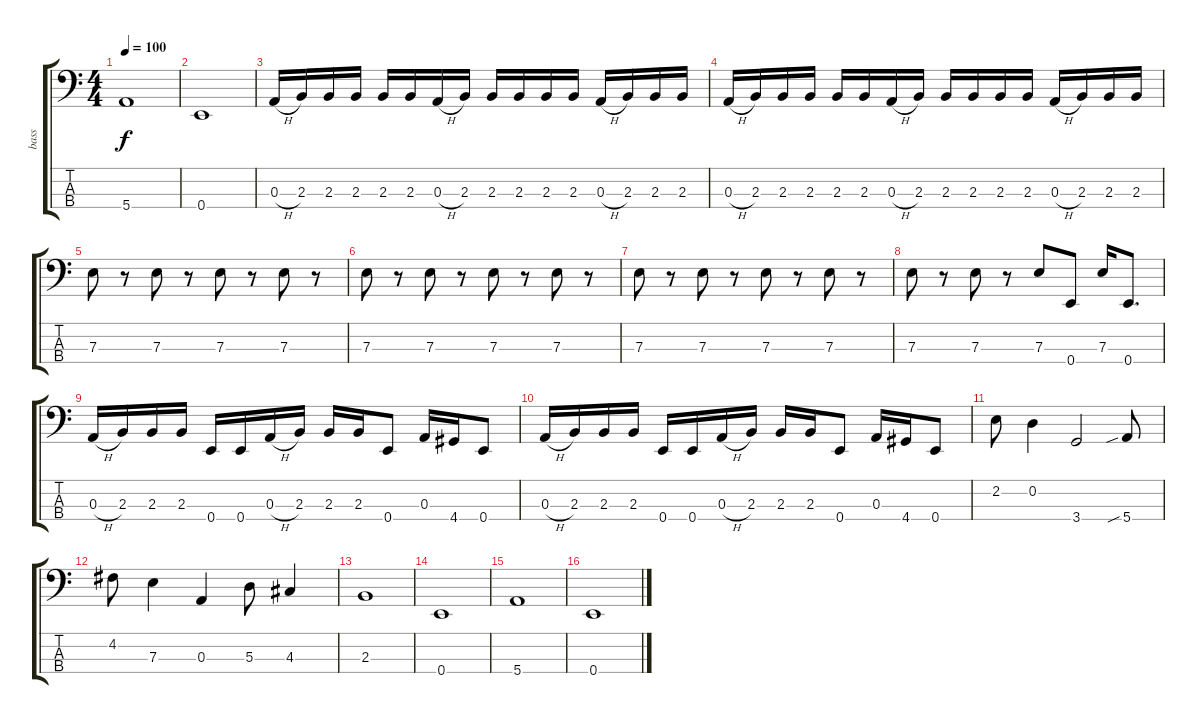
\track ("bass" "bass") {instrument electricbassfinger}
\staff {score tabs}
\tuning (G2 D2 A1 E1) {hide}
\ts (4 4)
\tempo 100
\clef f4
\ks c
5.4.1{dy f} |
0.4.1 |
0.3{h}.16 2.3.16 2.3.16 2.3.16 2.3.16 2.3.16 0.3{h}.16 2.3.16 2.3.16 2.3.16 2.3.16 2.3.16 0.3{h}.16 2.3.16 2.3.16 2.3.16 |
0.3{h}.16 2.3.16 2.3.16 2.3.16 2.3.16 2.3.16 0.3{h}.16 2.3.16 2.3.16 2.3.16 2.3.16 2.3.16 0.3{h}.16 2.3.16 2.3.16 2.3.16 |
7.3.8 r.8 7.3.8 r.8 7.3.8 r.8 7.3.8 r.8 |
7.3.8 r.8 7.3.8 r.8 7.3.8 r.8 7.3.8 r.8 |
7.3.8 r.8 7.3.8 r.8 7.3.8 r.8 7.3.8 r.8 |
7.3.8 r.8 7.3.8 r.8 7.3.8 0.4.8 7.3.16 0.4.8{d} |
0.3{h}.16 2.3.16 2.3.16 2.3.16 0.4.16 0.4.16 0.3{h}.16 2.3.16 2.3.16 2.3.16 0.4.8 0.3.16 4.4.16 0.4.8 |
0.3{h}.16 2.3.16 2.3.16 2.3.16 0.4.16 0.4.16 0.3{h}.16 2.3.16 2.3.16 2.3.16 0.4.8 0.3.16 4.4.16 0.4.8 |
2.2.8 0.2.4 3.4.2 5.4{sib}.8 |
4.2.8 7.3.4 0.3.4 5.3.8 4.3.4 |
2.3.1 |
0.4.1 |
5.4.1 |
0.4.1
